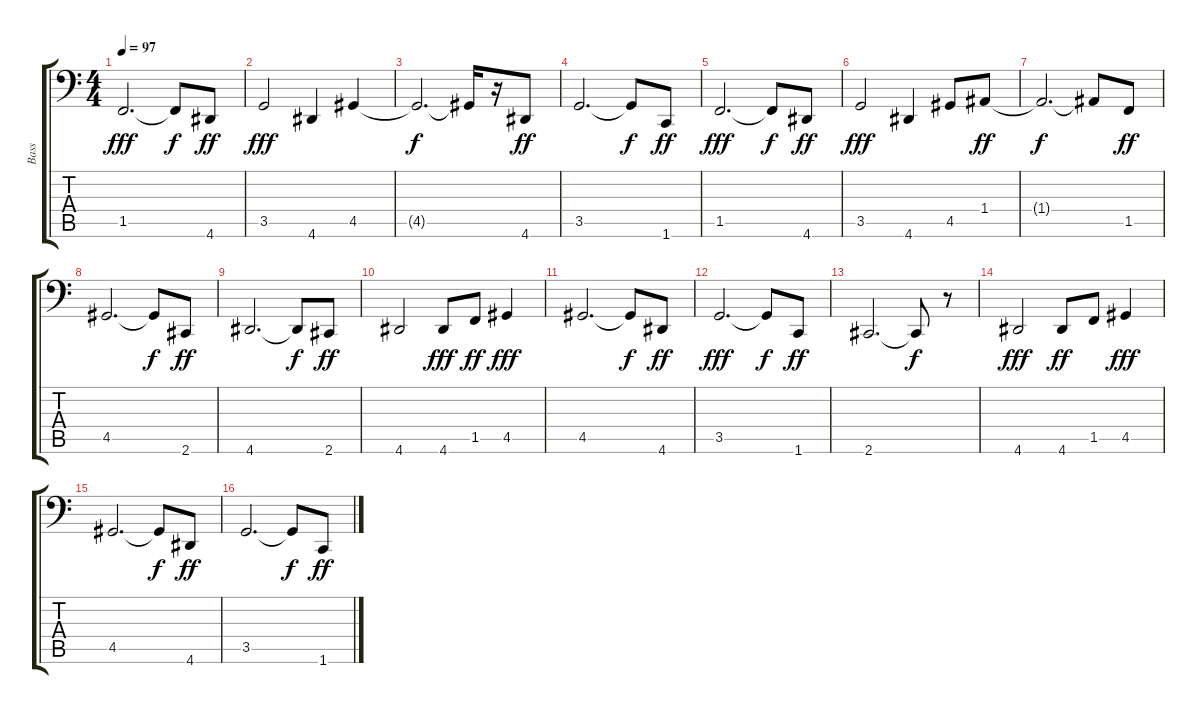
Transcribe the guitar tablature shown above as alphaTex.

\track ("Bass" "Bass") {instrument synthbass1}
\staff {score tabs}
\tuning (C3 G2 D2 A1 E1 B0) {hide}
\ts (4 4)
\tempo 97
\clef f4
\ks c
1.5.2{d dy fff} 1.5{t}.8{dy f} 4.6.8{dy ff} |
3.5.2{dy fff} 4.6.4 4.5.4 |
4.5{t}.2{d dy f} 4.5{t}.16 r.16 4.6.8{dy ff} |
3.5.2{d} 3.5{t}.8{dy f} 1.6.8{dy ff} |
1.5.2{d dy fff} 1.5{t}.8{dy f} 4.6.8{dy ff} |
3.5.2{dy fff} 4.6.4 4.5.8 1.4.8{dy ff} |
1.4{t}.2{d dy f} 1.4{t}.8 1.5.8{dy ff} |
4.5.2{d} 4.5{t}.8{dy f} 2.6.8{dy ff} |
4.6.2{d} 4.6{t}.8{dy f} 2.6.8{dy ff} |
4.6.2 4.6.8{dy fff} 1.5.8{dy ff} 4.5.4{dy fff} |
4.5.2{d} 4.5{t}.8{dy f} 4.6.8{dy ff} |
3.5.2{d dy fff} 3.5{t}.8{dy f} 1.6.8{dy ff} |
2.6.2{d} 2.6{t}.8{dy f} r.8 |
4.6.2{dy fff} 4.6.8{dy ff} 1.5.8 4.5.4{dy fff} |
4.5.2{d} 4.5{t}.8{dy f} 4.6.8{dy ff} |
3.5.2{d} 3.5{t}.8{dy f} 1.6.8{dy ff}
